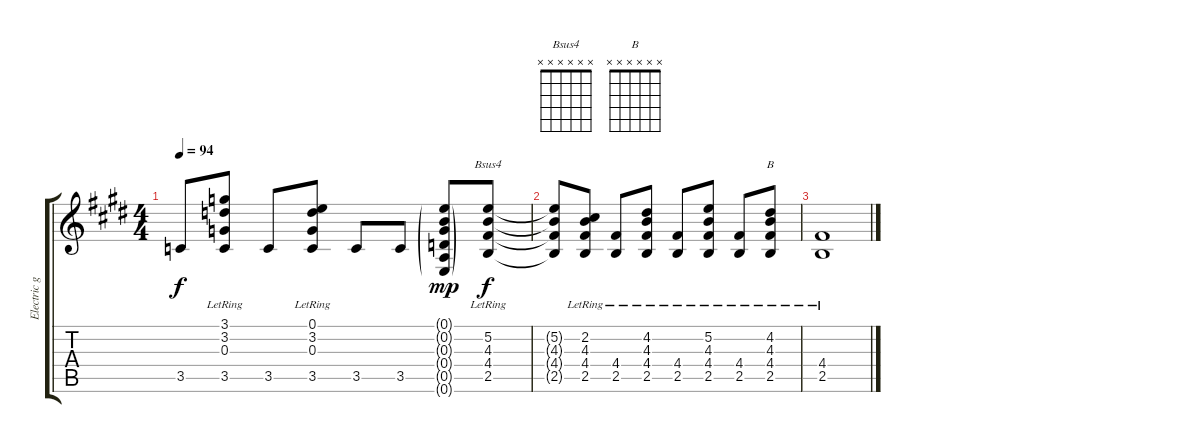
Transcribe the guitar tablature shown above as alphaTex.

\track ("Electric guitar: Main" "Electric g") {instrument electricguitarclean}
\staff {score tabs}
\tuning (E4 B3 G3 D3 A2 E2) {hide}
\chord ("Bsus4" x x x x x x)
\chord ("B" x x x x x x)
\ts (4 4)
\tempo 94
\clef g2
\ks e
3.5.8{dy f} (3.1{lr} 3.2{lr} 0.3{lr} 3.5).8 3.5.8 (0.1{lr} 3.2{lr} 0.3{lr} 3.5).8 3.5.8 3.5.8 (0.1{g} 0.2{g} 0.3{g} 0.4{g} 0.5{g} 0.6{g}).8{dy mp} (5.2{lr} 4.3{lr} 4.4{lr} 2.5{lr}).8{ch "Bsus4" dy f} |
(5.2{t} 4.3{t} 4.4{t} 2.5{t}).8 (2.2{lr} 4.3{lr} 4.4{lr} 2.5{lr}).8 (4.4{lr} 2.5{lr}).8 (4.2{lr} 4.3{lr} 4.4{lr} 2.5{lr}).8 (4.4{lr} 2.5{lr}).8 (5.2{lr} 4.3{lr} 4.4{lr} 2.5{lr}).8 (4.4{lr} 2.5{lr}).8 (4.2{lr} 4.3{lr} 4.4{lr} 2.5{lr}).8{ch "B"} |
(4.4{lr} 2.5{lr}).1
